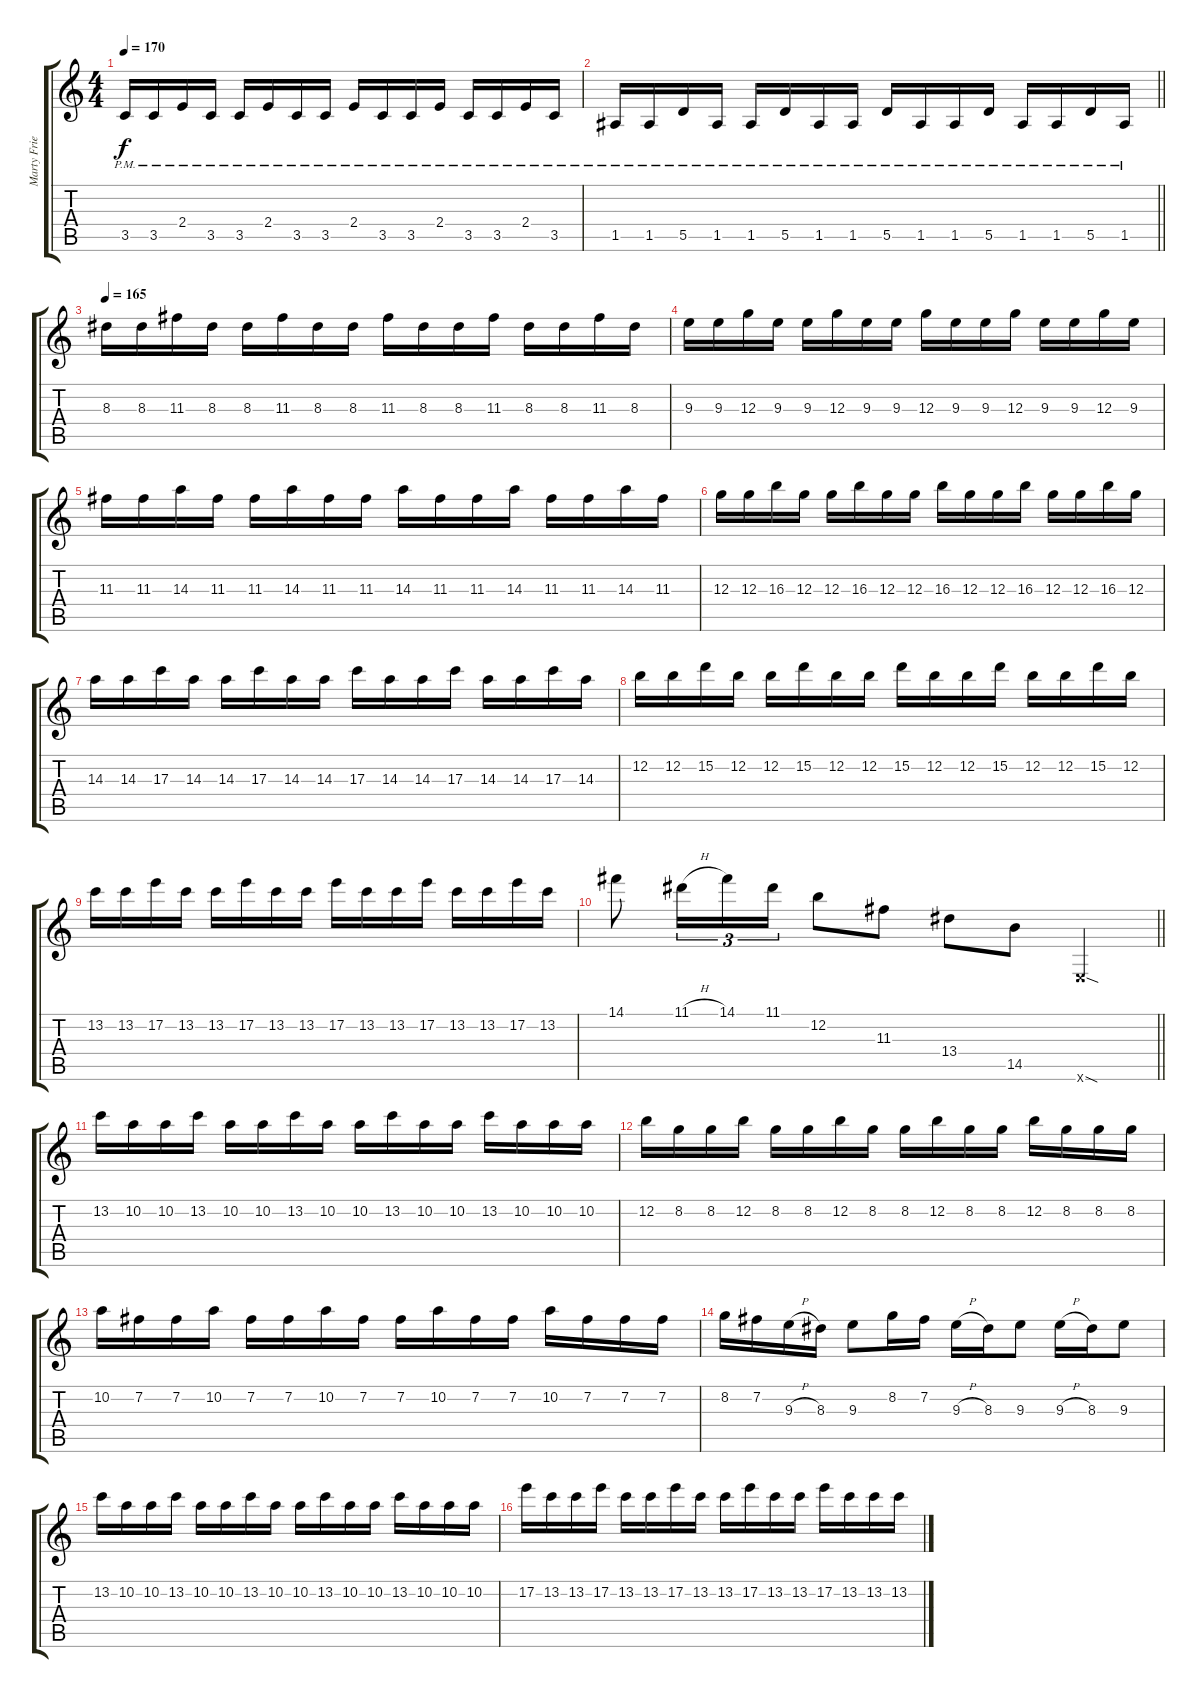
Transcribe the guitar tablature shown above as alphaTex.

\track ("Marty Friedman" "Marty Frie") {instrument distortionguitar}
\staff {score tabs}
\tuning (E4 B3 G3 D3 A2 E2) {hide}
\ts (4 4)
\tempo 170
\clef g2
\ks c
3.5{pm}.16{dy f} 3.5{pm}.16 2.4{pm}.16 3.5{pm}.16 3.5{pm}.16 2.4{pm}.16 3.5{pm}.16 3.5{pm}.16 2.4{pm}.16 3.5{pm}.16 3.5{pm}.16 2.4{pm}.16 3.5{pm}.16 3.5{pm}.16 2.4{pm}.16 3.5{pm}.16 |
\barLineRight lightlight
1.5{pm}.16 1.5{pm}.16 5.5{pm}.16 1.5{pm}.16 1.5{pm}.16 5.5{pm}.16 1.5{pm}.16 1.5{pm}.16 5.5{pm}.16 1.5{pm}.16 1.5{pm}.16 5.5{pm}.16 1.5{pm}.16 1.5{pm}.16 5.5{pm}.16 1.5{pm}.16 |
\tempo 165
8.3.16 8.3.16 11.3.16 8.3.16 8.3.16 11.3.16 8.3.16 8.3.16 11.3.16 8.3.16 8.3.16 11.3.16 8.3.16 8.3.16 11.3.16 8.3.16 |
9.3.16 9.3.16 12.3.16 9.3.16 9.3.16 12.3.16 9.3.16 9.3.16 12.3.16 9.3.16 9.3.16 12.3.16 9.3.16 9.3.16 12.3.16 9.3.16 |
11.3.16 11.3.16 14.3.16 11.3.16 11.3.16 14.3.16 11.3.16 11.3.16 14.3.16 11.3.16 11.3.16 14.3.16 11.3.16 11.3.16 14.3.16 11.3.16 |
12.3.16 12.3.16 16.3.16 12.3.16 12.3.16 16.3.16 12.3.16 12.3.16 16.3.16 12.3.16 12.3.16 16.3.16 12.3.16 12.3.16 16.3.16 12.3.16 |
14.3.16 14.3.16 17.3.16 14.3.16 14.3.16 17.3.16 14.3.16 14.3.16 17.3.16 14.3.16 14.3.16 17.3.16 14.3.16 14.3.16 17.3.16 14.3.16 |
12.2.16 12.2.16 15.2.16 12.2.16 12.2.16 15.2.16 12.2.16 12.2.16 15.2.16 12.2.16 12.2.16 15.2.16 12.2.16 12.2.16 15.2.16 12.2.16 |
13.2.16 13.2.16 17.2.16 13.2.16 13.2.16 17.2.16 13.2.16 13.2.16 17.2.16 13.2.16 13.2.16 17.2.16 13.2.16 13.2.16 17.2.16 13.2.16 |
\barLineRight lightlight
14.1.8 11.1{h}.16{tu (3 2)} 14.1.16{tu (3 2)} 11.1.16{tu (3 2)} 12.2.8 11.3.8 13.4.8 14.5.8 0.6{sod x}.4 |
13.2.16 10.2.16 10.2.16 13.2.16 10.2.16 10.2.16 13.2.16 10.2.16 10.2.16 13.2.16 10.2.16 10.2.16 13.2.16 10.2.16 10.2.16 10.2.16 |
12.2.16 8.2.16 8.2.16 12.2.16 8.2.16 8.2.16 12.2.16 8.2.16 8.2.16 12.2.16 8.2.16 8.2.16 12.2.16 8.2.16 8.2.16 8.2.16 |
10.2.16 7.2.16 7.2.16 10.2.16 7.2.16 7.2.16 10.2.16 7.2.16 7.2.16 10.2.16 7.2.16 7.2.16 10.2.16 7.2.16 7.2.16 7.2.16 |
8.2.16 7.2.16 9.3{h}.16 8.3.16 9.3.8 8.2.16 7.2.16 9.3{h}.16 8.3.16 9.3.8 9.3{h}.16 8.3.16 9.3.8 |
13.2.16 10.2.16 10.2.16 13.2.16 10.2.16 10.2.16 13.2.16 10.2.16 10.2.16 13.2.16 10.2.16 10.2.16 13.2.16 10.2.16 10.2.16 10.2.16 |
17.2.16 13.2.16 13.2.16 17.2.16 13.2.16 13.2.16 17.2.16 13.2.16 13.2.16 17.2.16 13.2.16 13.2.16 17.2.16 13.2.16 13.2.16 13.2.16
